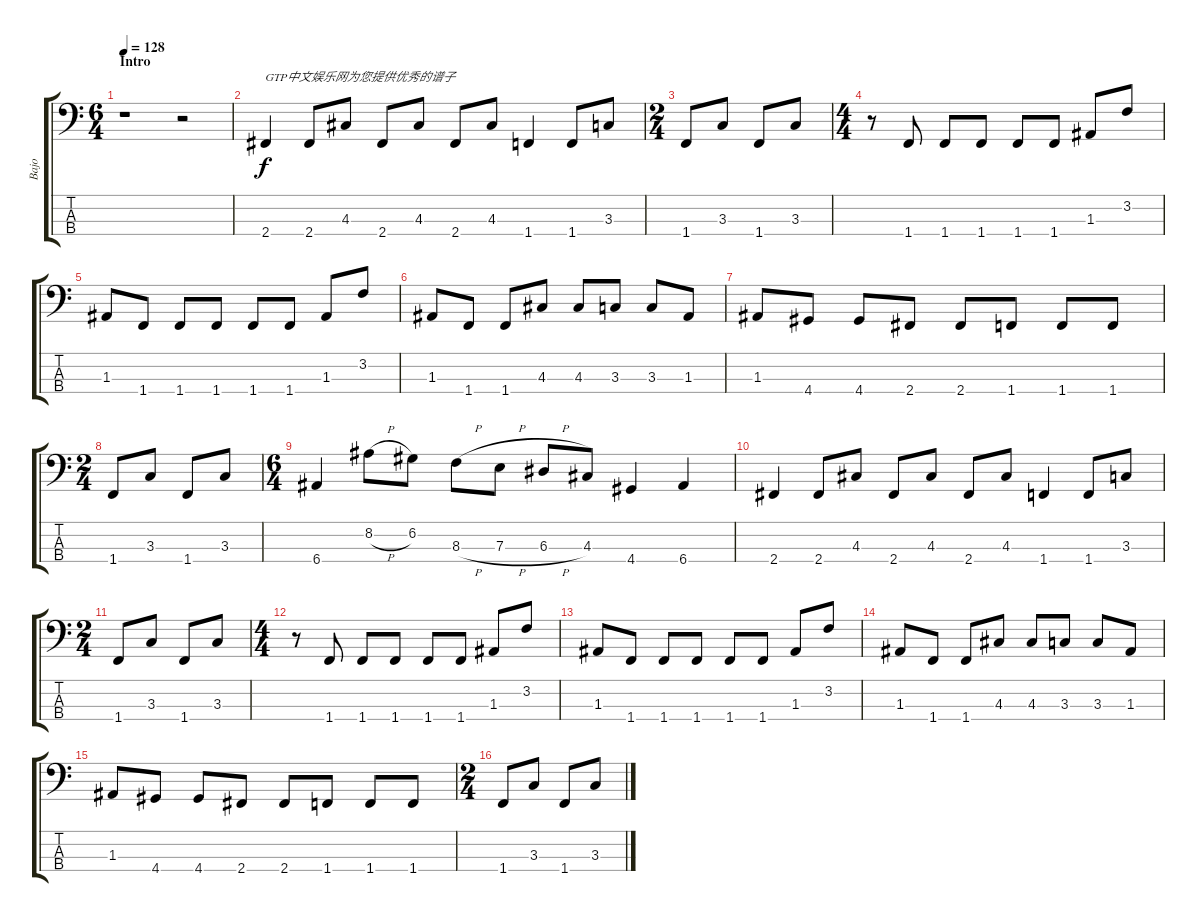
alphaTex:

\track ("Bajo" "Bajo") {instrument electricbassfinger}
\staff {score tabs}
\tuning (G2 D2 A1 E1) {hide}
\ts (6 4)
\section ("" "Intro")
\tempo 128
\clef f4
\ks c
r.1{dy f instrument electricbassfinger} r.2 |
2.4.4{txt "GTP中文娱乐网为您提供优秀的谱子"} 2.4.8 4.3.8 2.4.8 4.3.8 2.4.8 4.3.8 1.4.4 1.4.8 3.3.8 |
\ts (2 4)
1.4.8 3.3.8 1.4.8 3.3.8 |
\ts (4 4)
r.8 1.4.8 1.4.8 1.4.8 1.4.8 1.4.8 1.3.8 3.2.8 |
1.3.8 1.4.8 1.4.8 1.4.8 1.4.8 1.4.8 1.3.8 3.2.8 |
1.3.8 1.4.8 1.4.8 4.3.8 4.3.8 3.3.8 3.3.8 1.3.8 |
1.3.8 4.4.8 4.4.8 2.4.8 2.4.8 1.4.8 1.4.8 1.4.8 |
\ts (2 4)
1.4.8 3.3.8 1.4.8 3.3.8 |
\ts (6 4)
6.4.4 8.2{h}.8 6.2.8 8.3{h}.8 7.3{h}.8 6.3{h}.8 4.3.8 4.4.4 6.4.4 |
2.4.4 2.4.8 4.3.8 2.4.8 4.3.8 2.4.8 4.3.8 1.4.4 1.4.8 3.3.8 |
\ts (2 4)
1.4.8 3.3.8 1.4.8 3.3.8 |
\ts (4 4)
r.8 1.4.8 1.4.8 1.4.8 1.4.8 1.4.8 1.3.8 3.2.8 |
1.3.8 1.4.8 1.4.8 1.4.8 1.4.8 1.4.8 1.3.8 3.2.8 |
1.3.8 1.4.8 1.4.8 4.3.8 4.3.8 3.3.8 3.3.8 1.3.8 |
1.3.8 4.4.8 4.4.8 2.4.8 2.4.8 1.4.8 1.4.8 1.4.8 |
\ts (2 4)
1.4.8 3.3.8 1.4.8 3.3.8
